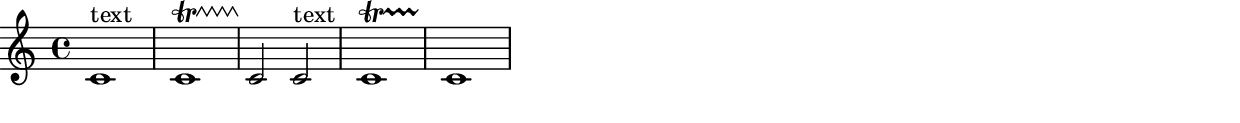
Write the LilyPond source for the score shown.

%% Generated by lilypond-book
%% Options: [exampleindent=10.16\mm,indent=0\mm,line-width=160\mm,paper-height=845.047\pt,paper-width=597.508\pt,papersize='(cons (* 597.508 pt) (* 845.047 pt))]
\include "lilypond-book-preamble.ly"


% ****************************************************************
% Start cut-&-pastable-section
% ****************************************************************

#(ly:set-option 'eps-box-padding 3.000000)



\paper {
  #(set-paper-size '(cons (* 597.508 pt) (* 845.047 pt)))
  indent = 0\mm
  line-width = 160\mm
  % offset the left padding, also add 1mm as lilypond creates cropped
  % images with a little space on the right
  line-width = #(- line-width (* mm  3.000000) (* mm 1))
}

\layout {
  
}




% ****************************************************************
% ly snippet:
% ****************************************************************
\sourcefilename "/lilypond-2.27.0/input/regression/line-style-zigzag-spacing.ly"
\sourcefileline 0
\version "2.19.21"

\header {
  texidoc = "Setting @code{'zigzag} style for spanners does not
cause spacing problems: in this example, the first text markup and
zigzag trillspanner have the same outside staff positioning as
the second markup and default trillspanner.
"
}

\relative {
  c'1^"text"
  \override TrillSpanner.style = #'zigzag
  c1\startTrillSpan
  c2^\stopTrillSpan c^"text"
  \revert TrillSpanner.style
  c1\startTrillSpan
  c1^\stopTrillSpan
}



% ****************************************************************
% end ly snippet
% ****************************************************************
